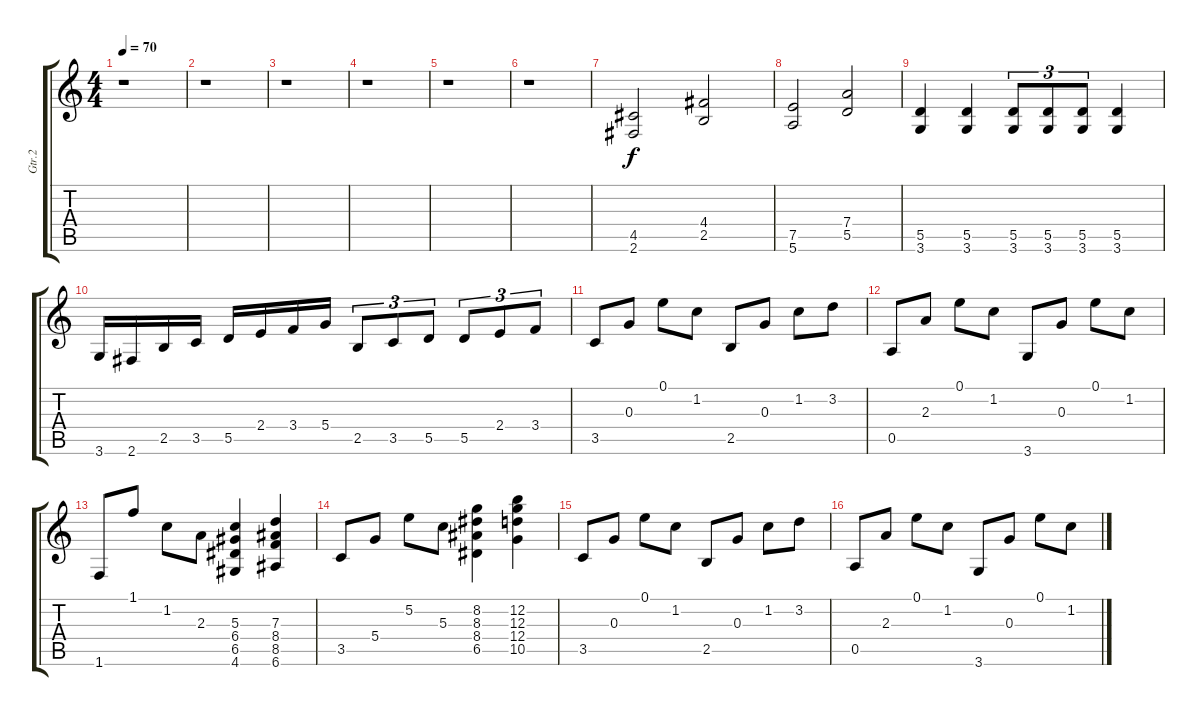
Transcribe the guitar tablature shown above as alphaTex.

\track ("Gtr.2" "Gtr.2") {instrument overdrivenguitar}
\staff {score tabs}
\tuning (E4 B3 G3 D3 A2 E2) {hide}
\ts (4 4)
\tempo 70
\clef g2
\ks c
r.1{dy f} |
r.1 |
r.1 |
r.1 |
r.1 |
r.1 |
(4.5 2.6).2{volume 16} (4.4 2.5).2 |
(7.5 5.6).2 (7.4 5.5).2 |
(5.5 3.6).4 (5.5 3.6).4 (5.5 3.6).8{tu (3 2)} (5.5 3.6).8{tu (3 2)} (5.5 3.6).8{tu (3 2)} (5.5 3.6).4 |
3.6.16 2.6.16 2.5.16 3.5.16 5.5.16 2.4.16 3.4.16 5.4.16 2.5.8{tu (3 2)} 3.5.8{tu (3 2)} 5.5.8{tu (3 2)} 5.5.8{tu (3 2)} 2.4.8{tu (3 2)} 3.4.8{tu (3 2)} |
3.5.8 0.3.8 0.1.8 1.2.8 2.5.8 0.3.8 1.2.8 3.2.8 |
0.5.8 2.3.8 0.1.8 1.2.8 3.6.8 0.3.8 0.1.8 1.2.8 |
1.6.8 1.1.8 1.2.8 2.3.8 (5.3 6.4 6.5 4.6).4 (7.3 8.4 8.5 6.6).4 |
3.5.8 5.4.8 5.2.8 5.3.8 (8.2 8.3 8.4 6.5).4 (12.2 12.3 12.4 10.5).4 |
3.5.8 0.3.8 0.1.8 1.2.8 2.5.8 0.3.8 1.2.8 3.2.8 |
0.5.8 2.3.8 0.1.8 1.2.8 3.6.8 0.3.8 0.1.8 1.2.8
